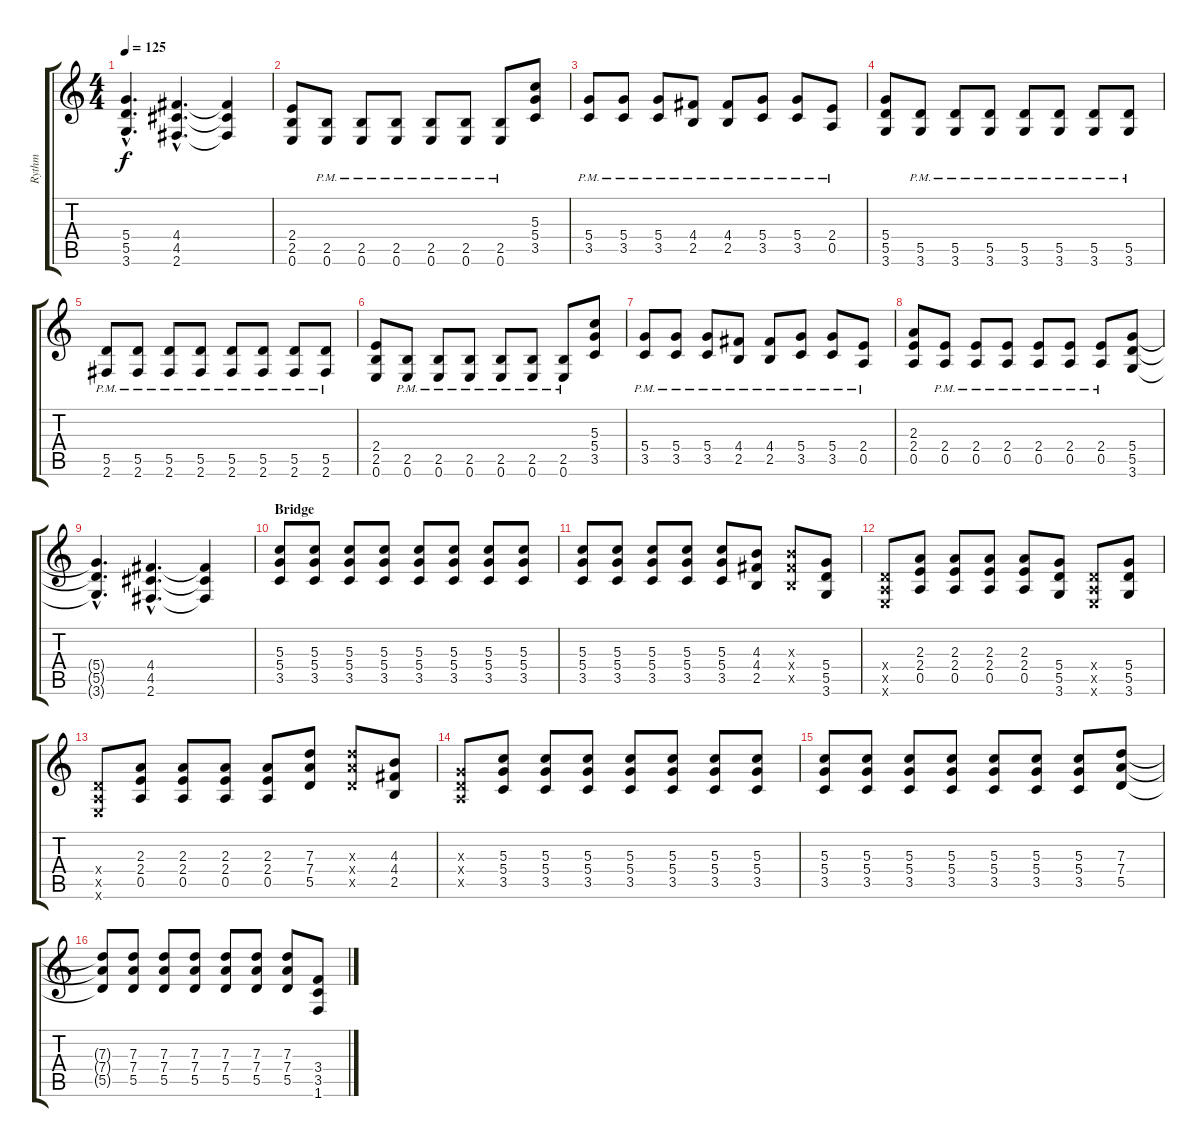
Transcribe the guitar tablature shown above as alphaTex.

\track ("Rythm" "Rythm") {instrument distortionguitar}
\staff {score tabs}
\tuning (E4 B3 G3 D3 A2 E2) {hide}
\ts (4 4)
\tempo 125
\clef g2
\ks c
(5.4{hac t} 5.5{hac t} 3.6{hac t}).4{d dy f} (4.4{hac} 4.5{hac} 2.6{hac}).4{d} (4.4{t} 4.5{t} 2.6{t}).4 |
(2.4 2.5 0.6).8 (2.5{pm} 0.6{pm}).8 (2.5{pm} 0.6{pm}).8 (2.5{pm} 0.6{pm}).8 (2.5{pm} 0.6{pm}).8 (2.5{pm} 0.6{pm}).8 (2.5{pm} 0.6{pm}).8 (5.3 5.4 3.5).8 |
(5.4{pm} 3.5{pm}).8 (5.4{pm} 3.5{pm}).8 (5.4{pm} 3.5{pm}).8 (4.4{pm} 2.5{pm}).8 (4.4{pm} 2.5{pm}).8 (5.4{pm} 3.5{pm}).8 (5.4{pm} 3.5{pm}).8 (2.4{pm} 0.5{pm}).8 |
(5.4 5.5 3.6).8 (5.5{pm} 3.6{pm}).8 (5.5{pm} 3.6{pm}).8 (5.5{pm} 3.6{pm}).8 (5.5{pm} 3.6{pm}).8 (5.5{pm} 3.6{pm}).8 (5.5{pm} 3.6{pm}).8 (5.5{pm} 3.6{pm}).8 |
(5.5{pm} 2.6{pm}).8 (5.5{pm} 2.6{pm}).8 (5.5{pm} 2.6{pm}).8 (5.5{pm} 2.6{pm}).8 (5.5{pm} 2.6{pm}).8 (5.5{pm} 2.6{pm}).8 (5.5{pm} 2.6{pm}).8 (5.5{pm} 2.6{pm}).8 |
(2.4 2.5 0.6).8 (2.5{pm} 0.6{pm}).8 (2.5{pm} 0.6{pm}).8 (2.5{pm} 0.6{pm}).8 (2.5{pm} 0.6{pm}).8 (2.5{pm} 0.6{pm}).8 (2.5{pm} 0.6{pm}).8 (5.3 5.4 3.5).8 |
(5.4{pm} 3.5{pm}).8 (5.4{pm} 3.5{pm}).8 (5.4{pm} 3.5{pm}).8 (4.4{pm} 2.5{pm}).8 (4.4{pm} 2.5{pm}).8 (5.4{pm} 3.5{pm}).8 (5.4{pm} 3.5{pm}).8 (2.4{pm} 0.5{pm}).8 |
(2.3 2.4 0.5).8 (2.4{pm} 0.5{pm}).8 (2.4{pm} 0.5{pm}).8 (2.4{pm} 0.5{pm}).8 (2.4{pm} 0.5{pm}).8 (2.4{pm} 0.5{pm}).8 (2.4{pm} 0.5{pm}).8 (5.4 5.5 3.6).8 |
(5.4{hac t} 5.5{hac t} 3.6{hac t}).4{d} (4.4{hac} 4.5{hac} 2.6{hac}).4{d} (4.4{t} 4.5{t} 2.6{t}).4 |
\section ("" "Bridge")
(5.3 5.4 3.5).8 (5.3 5.4 3.5).8 (5.3 5.4 3.5).8 (5.3 5.4 3.5).8 (5.3 5.4 3.5).8 (5.3 5.4 3.5).8 (5.3 5.4 3.5).8 (5.3 5.4 3.5).8 |
(5.3 5.4 3.5).8 (5.3 5.4 3.5).8 (5.3 5.4 3.5).8 (5.3 5.4 3.5).8 (5.3 5.4 3.5).8 (4.3 4.4 2.5).8 (4.3{x} 4.4{x} 2.5{x}).8 (5.4 5.5 3.6).8 |
(0.4{x} 0.5{x} 0.6{x}).8 (2.3 2.4 0.5).8 (2.3 2.4 0.5).8 (2.3 2.4 0.5).8 (2.3 2.4 0.5).8 (5.4 5.5 3.6).8 (0.4{x} 0.5{x} 0.6{x}).8 (5.4 5.5 3.6).8 |
(0.4{x} 0.5{x} 0.6{x}).8 (2.3 2.4 0.5).8 (2.3 2.4 0.5).8 (2.3 2.4 0.5).8 (2.3 2.4 0.5).8 (7.3 7.4 5.5).8 (7.3{x} 7.4{x} 5.5{x}).8 (4.3 4.4 2.5).8 |
(0.3{x} 0.4{x} 0.5{x}).8 (5.3 5.4 3.5).8 (5.3 5.4 3.5).8 (5.3 5.4 3.5).8 (5.3 5.4 3.5).8 (5.3 5.4 3.5).8 (5.3 5.4 3.5).8 (5.3 5.4 3.5).8 |
(5.3 5.4 3.5).8 (5.3 5.4 3.5).8 (5.3 5.4 3.5).8 (5.3 5.4 3.5).8 (5.3 5.4 3.5).8 (5.3 5.4 3.5).8 (5.3 5.4 3.5).8 (7.3 7.4 5.5).8 |
(7.3{t} 7.4{t} 5.5{t}).8 (7.3 7.4 5.5).8 (7.3 7.4 5.5).8 (7.3 7.4 5.5).8 (7.3 7.4 5.5).8 (7.3 7.4 5.5).8 (7.3 7.4 5.5).8 (3.4 3.5 1.6).8
